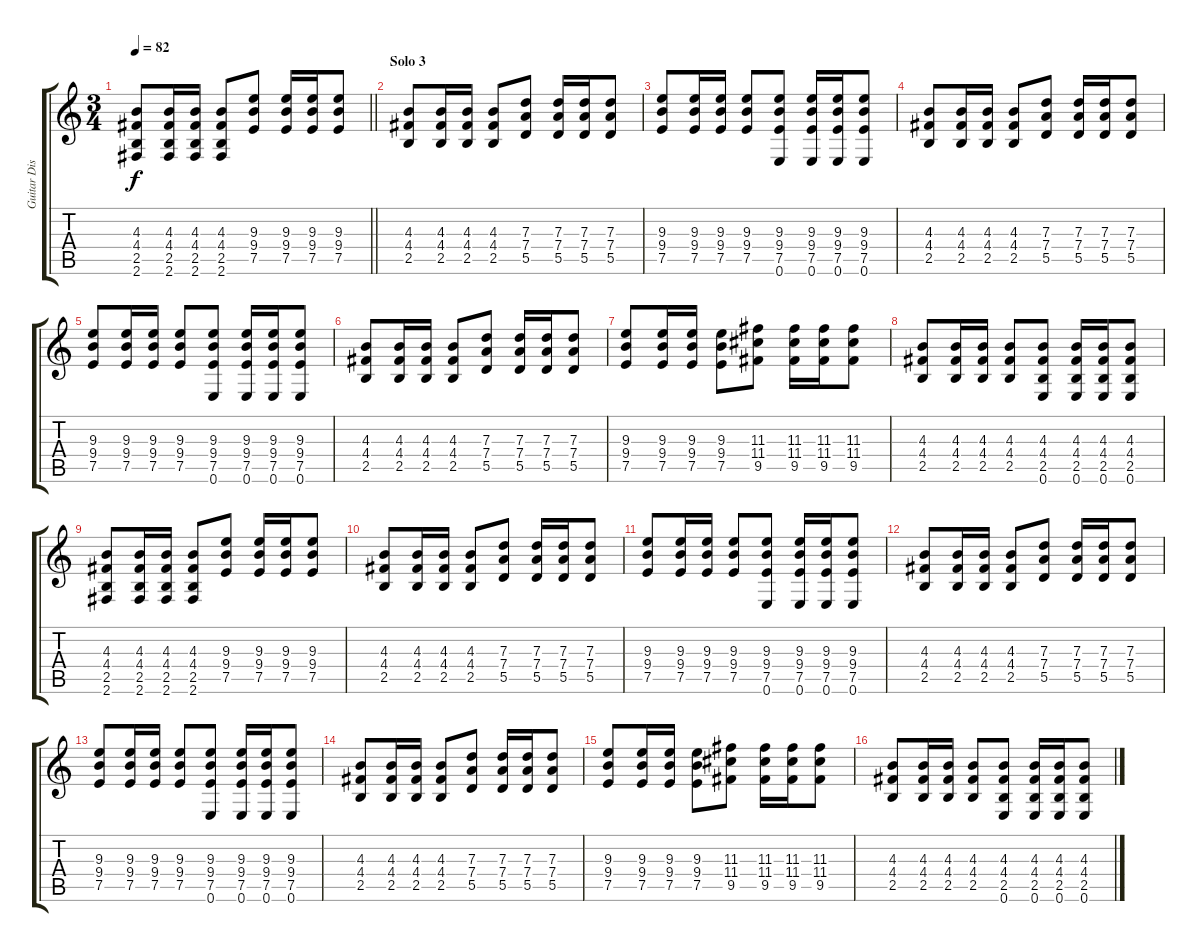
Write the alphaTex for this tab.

\track ("Guitar Disto 1" "Guitar Dis") {instrument distortionguitar}
\staff {score tabs}
\tuning (E4 B3 G3 D3 A2 E2) {hide}
\ts (3 4)
\tempo 82
\clef g2
\barLineRight lightlight
\ks c
(4.3 4.4 2.5 2.6).8{dy f} (4.3 4.4 2.5 2.6).16 (4.3 4.4 2.5 2.6).16 (4.3 4.4 2.5 2.6).8 (9.3 9.4 7.5).8 (9.3 9.4 7.5).16 (9.3 9.4 7.5).16 (9.3 9.4 7.5).8 |
\section ("" "Solo 3")
(4.3 4.4 2.5).8 (4.3 4.4 2.5).16 (4.3 4.4 2.5).16 (4.3 4.4 2.5).8 (7.3 7.4 5.5).8 (7.3 7.4 5.5).16 (7.3 7.4 5.5).16 (7.3 7.4 5.5).8 |
(9.3 9.4 7.5).8 (9.3 9.4 7.5).16 (9.3 9.4 7.5).16 (9.3 9.4 7.5).8 (9.3 9.4 7.5 0.6).8 (9.3 9.4 7.5 0.6).16 (9.3 9.4 7.5 0.6).16 (9.3 9.4 7.5 0.6).8 |
(4.3 4.4 2.5).8 (4.3 4.4 2.5).16 (4.3 4.4 2.5).16 (4.3 4.4 2.5).8 (7.3 7.4 5.5).8 (7.3 7.4 5.5).16 (7.3 7.4 5.5).16 (7.3 7.4 5.5).8 |
(9.3 9.4 7.5).8 (9.3 9.4 7.5).16 (9.3 9.4 7.5).16 (9.3 9.4 7.5).8 (9.3 9.4 7.5 0.6).8 (9.3 9.4 7.5 0.6).16 (9.3 9.4 7.5 0.6).16 (9.3 9.4 7.5 0.6).8 |
(4.3 4.4 2.5).8 (4.3 4.4 2.5).16 (4.3 4.4 2.5).16 (4.3 4.4 2.5).8 (7.3 7.4 5.5).8 (7.3 7.4 5.5).16 (7.3 7.4 5.5).16 (7.3 7.4 5.5).8 |
(9.3 9.4 7.5).8 (9.3 9.4 7.5).16 (9.3 9.4 7.5).16 (9.3 9.4 7.5).8 (11.3 11.4 9.5).8 (11.3 11.4 9.5).16 (11.3 11.4 9.5).16 (11.3 11.4 9.5).8 |
(4.3 4.4 2.5).8 (4.3 4.4 2.5).16 (4.3 4.4 2.5).16 (4.3 4.4 2.5).8 (4.3 4.4 2.5 0.6).8 (4.3 4.4 2.5 0.6).16 (4.3 4.4 2.5 0.6).16 (4.3 4.4 2.5 0.6).8 |
(4.3 4.4 2.5 2.6).8 (4.3 4.4 2.5 2.6).16 (4.3 4.4 2.5 2.6).16 (4.3 4.4 2.5 2.6).8 (9.3 9.4 7.5).8 (9.3 9.4 7.5).16 (9.3 9.4 7.5).16 (9.3 9.4 7.5).8 |
(4.3 4.4 2.5).8 (4.3 4.4 2.5).16 (4.3 4.4 2.5).16 (4.3 4.4 2.5).8 (7.3 7.4 5.5).8 (7.3 7.4 5.5).16 (7.3 7.4 5.5).16 (7.3 7.4 5.5).8 |
(9.3 9.4 7.5).8 (9.3 9.4 7.5).16 (9.3 9.4 7.5).16 (9.3 9.4 7.5).8 (9.3 9.4 7.5 0.6).8 (9.3 9.4 7.5 0.6).16 (9.3 9.4 7.5 0.6).16 (9.3 9.4 7.5 0.6).8 |
(4.3 4.4 2.5).8 (4.3 4.4 2.5).16 (4.3 4.4 2.5).16 (4.3 4.4 2.5).8 (7.3 7.4 5.5).8 (7.3 7.4 5.5).16 (7.3 7.4 5.5).16 (7.3 7.4 5.5).8 |
(9.3 9.4 7.5).8 (9.3 9.4 7.5).16 (9.3 9.4 7.5).16 (9.3 9.4 7.5).8 (9.3 9.4 7.5 0.6).8 (9.3 9.4 7.5 0.6).16 (9.3 9.4 7.5 0.6).16 (9.3 9.4 7.5 0.6).8 |
(4.3 4.4 2.5).8 (4.3 4.4 2.5).16 (4.3 4.4 2.5).16 (4.3 4.4 2.5).8 (7.3 7.4 5.5).8 (7.3 7.4 5.5).16 (7.3 7.4 5.5).16 (7.3 7.4 5.5).8 |
(9.3 9.4 7.5).8 (9.3 9.4 7.5).16 (9.3 9.4 7.5).16 (9.3 9.4 7.5).8 (11.3 11.4 9.5).8 (11.3 11.4 9.5).16 (11.3 11.4 9.5).16 (11.3 11.4 9.5).8 |
(4.3 4.4 2.5).8 (4.3 4.4 2.5).16 (4.3 4.4 2.5).16 (4.3 4.4 2.5).8 (4.3 4.4 2.5 0.6).8 (4.3 4.4 2.5 0.6).16 (4.3 4.4 2.5 0.6).16 (4.3 4.4 2.5 0.6).8
